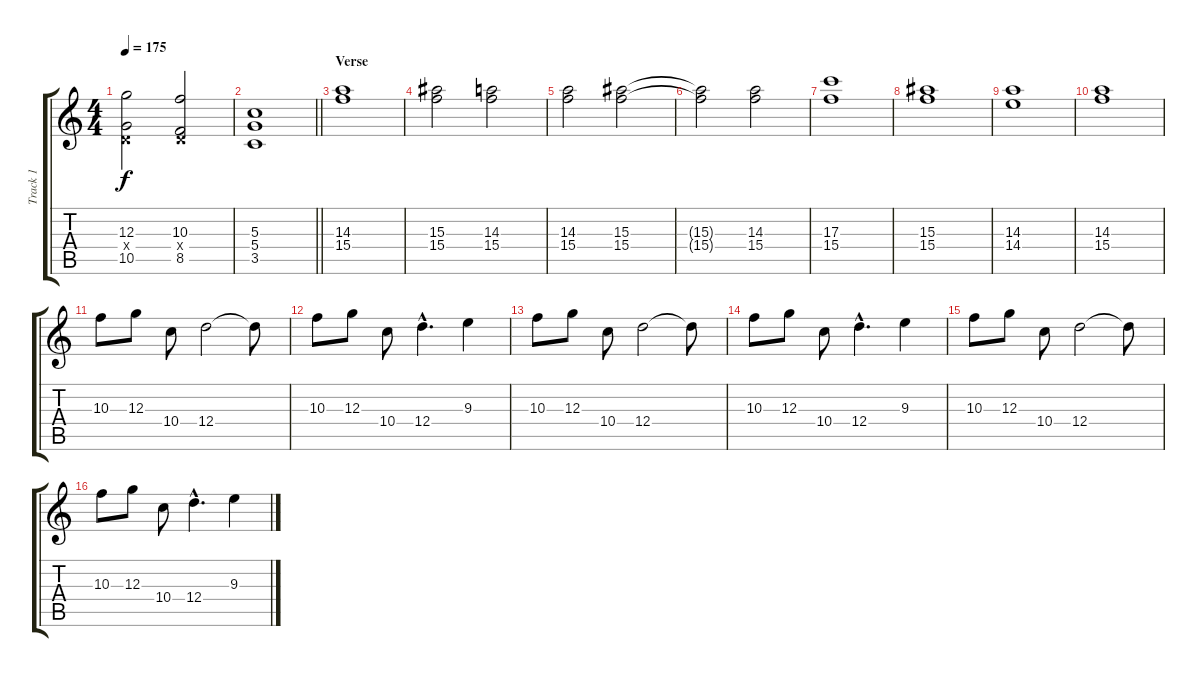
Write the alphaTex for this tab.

\track ("Track 1" "Track 1") {instrument distortionguitar}
\staff {score tabs}
\tuning (E4 B3 G3 D3 A2 D2) {hide}
\ts (4 4)
\tempo 175
\clef g2
\ks c
(12.3 0.4{x} 10.5).2{dy f} (10.3 0.4{x} 8.5).2 |
\barLineRight lightlight
(5.3 5.4 3.5).1 |
\section ("" "Verse")
(14.3 15.4).1 |
(15.3 15.4).2 (14.3 15.4).2 |
(14.3 15.4).2 (15.3 15.4).2 |
(15.3{t} 15.4{t}).2 (14.3 15.4).2 |
(17.3 15.4).1 |
(15.3 15.4).1 |
(14.3 14.4).1 |
(14.3 15.4).1 |
10.3.8 12.3.8 10.4.8 12.4.2 12.4{t}.8 |
10.3.8 12.3.8 10.4.8 12.4{hac}.4{d} 9.3.4 |
10.3.8 12.3.8 10.4.8 12.4.2 12.4{t}.8 |
10.3.8 12.3.8 10.4.8 12.4{hac}.4{d} 9.3.4 |
10.3.8 12.3.8 10.4.8 12.4.2 12.4{t}.8 |
10.3.8 12.3.8 10.4.8 12.4{hac}.4{d} 9.3.4
